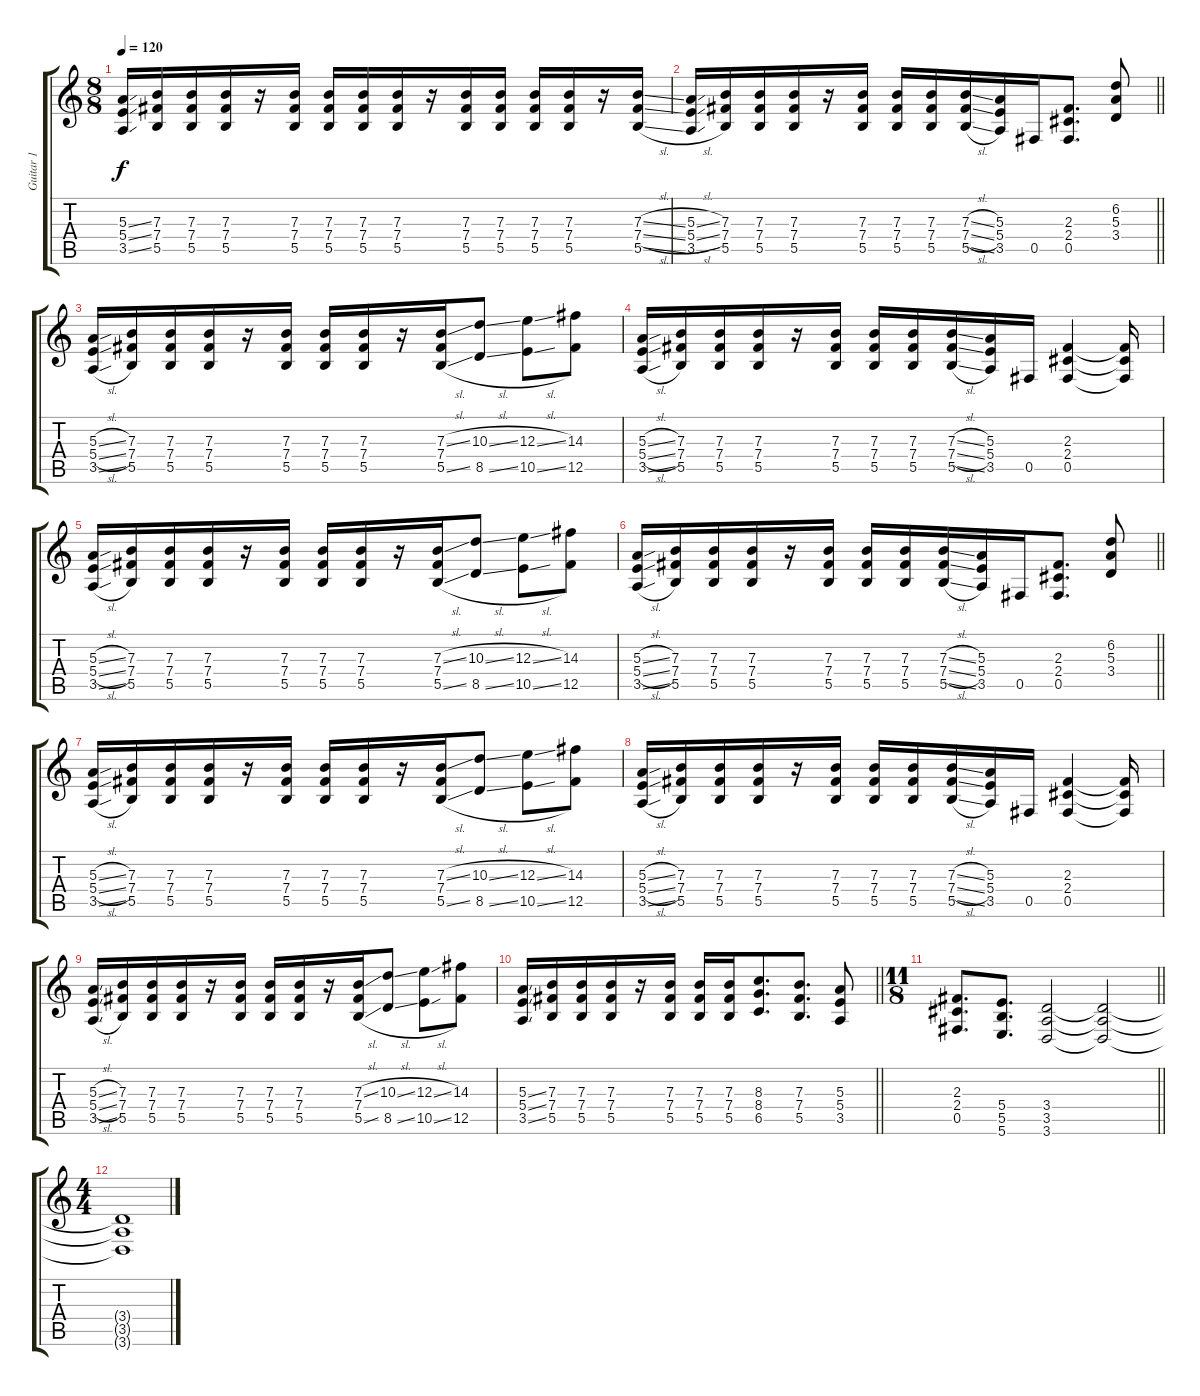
\track ("Guitar 1" "Guitar 1") {instrument distortionguitar}
\staff {score tabs}
\tuning (Db4 Ab3 E3 B2 Gb2 B1) {hide}
\ts (8 8)
\tempo 120
\clef g2
\ks c
(5.3{ss} 5.4{ss} 3.5{ss}).16{dy f} (7.3 7.4 5.5).16 (7.3 7.4 5.5).16 (7.3 7.4 5.5).16 r.16 (7.3 7.4 5.5).16 (7.3 7.4 5.5).16 (7.3 7.4 5.5).16 (7.3 7.4 5.5).16 r.16 (7.3 7.4 5.5).16 (7.3 7.4 5.5).16 (7.3 7.4 5.5).16 (7.3 7.4 5.5).16 r.16 (7.3{sl} 7.4{sl} 5.5{sl}).16 |
\barLineRight lightlight
(5.3{sl} 5.4{sl} 3.5{sl}).16 (7.3 7.4 5.5).16 (7.3 7.4 5.5).16 (7.3 7.4 5.5).16 r.16 (7.3 7.4 5.5).16 (7.3 7.4 5.5).16 (7.3 7.4 5.5).16 (7.3{sl} 7.4{sl} 5.5{sl}).16 (5.3 5.4 3.5).16 0.5.16 (2.3 2.4 0.5).8{d} (6.2 5.3 3.4).8 |
\section ("" "")
(5.3{sl} 5.4{sl} 3.5{sl}).16 (7.3 7.4 5.5).16 (7.3 7.4 5.5).16 (7.3 7.4 5.5).16 r.16 (7.3 7.4 5.5).16 (7.3 7.4 5.5).16 (7.3 7.4 5.5).16 r.16 (7.3{sl} 7.4 5.5{sl}).16 (10.3{sl} 8.5{sl}).8 (12.3{sl} 10.5{sl}).8 (14.3 12.5).8 |
(5.3{sl} 5.4{sl} 3.5{sl}).16 (7.3 7.4 5.5).16 (7.3 7.4 5.5).16 (7.3 7.4 5.5).16 r.16 (7.3 7.4 5.5).16 (7.3 7.4 5.5).16 (7.3 7.4 5.5).16 (7.3{sl} 7.4{sl} 5.5{sl}).16 (5.3 5.4 3.5).16 0.5.16 (2.3 2.4 0.5).4 (2.3{t} 2.4{t} 0.5{t}).16 |
(5.3{sl} 5.4{sl} 3.5{sl}).16 (7.3 7.4 5.5).16 (7.3 7.4 5.5).16 (7.3 7.4 5.5).16 r.16 (7.3 7.4 5.5).16 (7.3 7.4 5.5).16 (7.3 7.4 5.5).16 r.16 (7.3{sl} 7.4 5.5{sl}).16 (10.3{sl} 8.5{sl}).8 (12.3{sl} 10.5{sl}).8 (14.3 12.5).8 |
\barLineRight lightlight
(5.3{sl} 5.4{sl} 3.5{sl}).16 (7.3 7.4 5.5).16 (7.3 7.4 5.5).16 (7.3 7.4 5.5).16 r.16 (7.3 7.4 5.5).16 (7.3 7.4 5.5).16 (7.3 7.4 5.5).16 (7.3{sl} 7.4{sl} 5.5{sl}).16 (5.3 5.4 3.5).16 0.5.16 (2.3 2.4 0.5).8{d} (6.2 5.3 3.4).8 |
(5.3{sl} 5.4{sl} 3.5{sl}).16 (7.3 7.4 5.5).16 (7.3 7.4 5.5).16 (7.3 7.4 5.5).16 r.16 (7.3 7.4 5.5).16 (7.3 7.4 5.5).16 (7.3 7.4 5.5).16 r.16 (7.3{sl} 7.4 5.5{sl}).16 (10.3{sl} 8.5{sl}).8 (12.3{sl} 10.5{sl}).8 (14.3 12.5).8 |
(5.3{sl} 5.4{sl} 3.5{sl}).16 (7.3 7.4 5.5).16 (7.3 7.4 5.5).16 (7.3 7.4 5.5).16 r.16 (7.3 7.4 5.5).16 (7.3 7.4 5.5).16 (7.3 7.4 5.5).16 (7.3{sl} 7.4{sl} 5.5{sl}).16 (5.3 5.4 3.5).16 0.5.16 (2.3 2.4 0.5).4 (2.3{t} 2.4{t} 0.5{t}).16 |
(5.3{sl} 5.4{sl} 3.5{sl}).16 (7.3 7.4 5.5).16 (7.3 7.4 5.5).16 (7.3 7.4 5.5).16 r.16 (7.3 7.4 5.5).16 (7.3 7.4 5.5).16 (7.3 7.4 5.5).16 r.16 (7.3{sl} 7.4 5.5{sl}).16 (10.3{sl} 8.5{sl}).8 (12.3{sl} 10.5{sl}).8 (14.3 12.5).8 |
\barLineRight lightlight
(5.3{ss} 5.4{ss} 3.5{ss}).16 (7.3 7.4 5.5).16 (7.3 7.4 5.5).16 (7.3 7.4 5.5).16 r.16 (7.3 7.4 5.5).16 (7.3 7.4 5.5).16 (7.3 7.4 5.5).16 (8.3 8.4 6.5).8{d} (7.3 7.4 5.5).8{d} (5.3 5.4 3.5).8 |
\ts (11 8)
\barLineRight lightlight
(2.3 2.4 0.5).8{d} (5.4 5.5 5.6).8{d} (3.4 3.5 3.6).2 (3.4{t} 3.5{t} 3.6{t}).2 |
\ts (4 4)
(3.4{t} 3.5{t} 3.6{t}).1
